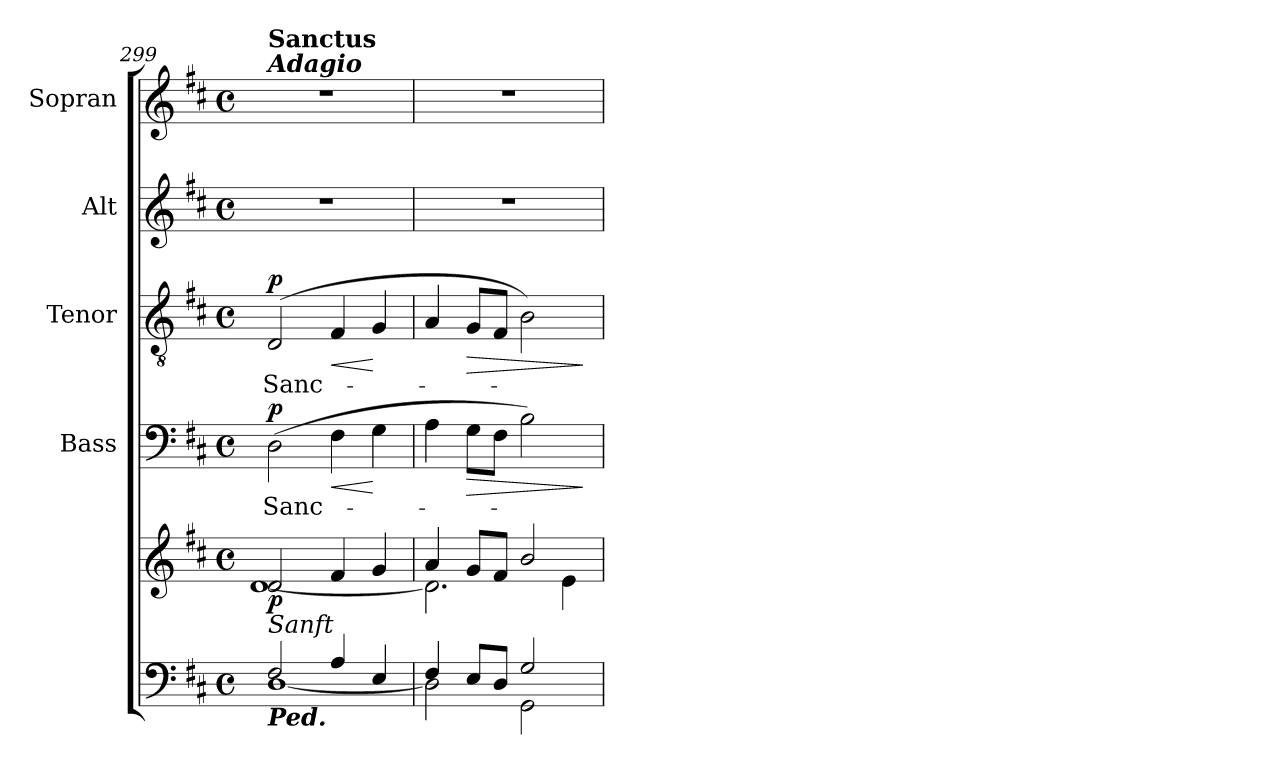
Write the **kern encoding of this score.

**kern	**kern	**dynam	**kern	**text	**dynam	**kern	**text	**dynam	**kern	**kern
*part5	*part5	*part5	*part4	*part4	*part4	*part3	*part3	*part3	*part2	*part1
*staff6	*staff5	*staff5/6	*staff4	*staff4	*staff4	*staff3	*staff3	*staff3	*staff2	*staff1
*	*	*	*I"Bass	*	*	*I"Tenor	*	*	*I"Alt	*I"Sopran
*	*	*	*I'B.	*	*	*I'T.	*	*	*I'A.	*I'S.
!!LO:PB:g=z
*clefF4	*clefG2	*	*clefF4	*	*	*clefGv2	*	*	*clefG2	*clefG2
*k[f#c#]	*k[f#c#]	*	*k[f#c#]	*	*	*k[f#c#]	*	*	*k[f#c#]	*k[f#c#]
*D:	*D:	*	*D:	*	*	*D:	*	*	*D:	*D:
*M4/4	*M4/4	*	*M4/4	*	*	*M4/4	*	*	*M4/4	*M4/4
*met(c)	*met(c)	*	*met(c)	*	*	*met(c)	*	*	*met(c)	*met(c)
=299	=299	=299	=299	=299	=299	=299	=299	=299	=299	=299
*^	*^	*	*	*	*	*	*	*	*	*
!	!	!	!	!	!	!	!	!	!	!	!	!LO:TX:a:Bi:t=Adagio
!	!	!	!	!	!	!	!	!	!	!	!	!LO:TX:a:B:t=Sanctus
!	!	!LO:TX:b:i:t=Sanft	!	!	!	!	!	!	!	!	!	!
!LO:TX:b:Bi:t=Ped.	!	!	!	!	!	!	!	!	!	!	!	!
!	!	!	!	!LO:DY:b	!	!LO:LY:b	!LO:DY:a	!	!LO:LY:b	!LO:DY:a	!	!
2F#/	[<1D	2d/	[<1d	p	(>2D\	Sanc-	p	(2D/	Sanc-	p	1r	1r
!	!	!	!	!	!	!	!LO:HP:b	!	!	!LO:HP:b	!	!
4A/	.	4f#/	.	.	4F#\	.	<	4F#/	.	<	.	.
4E/	.	4g/	.	.	4G\	.	[	4G/	.	[	.	.
=300	=300	=300	=300	=300	=300	=300	=300	=300	=300	=300	=300	=300
4F#/	2D\]	4a/	2.d\]	.	4A\	.	.	4A/	.	.	1r	1r
!	!	!	!	!	!	!	!LO:HP:b	!	!	!LO:HP:b	!	!
8E/L	.	8g/L	.	.	8G\L	.	>	8G/L	.	>	.	.
8D/J	.	8f#/J	.	.	8F#\J	.	.	8F#/J	.	.	.	.
2G/	2GG\	2b/	.	.	2B\)	.	.	2B\)	.	.	.	.
.	.	.	4e\	.	.	.	.	.	.	.	.	.
*v	*v	*	*	*	*	*	*	*	*	*	*	*
*	*v	*v	*	*	*	*	*	*	*	*	*
.	.	.	.	.	]	.	.	]	.	.
=	=	=	=	=	=	=	=	=	=	=
*-	*-	*-	*-	*-	*-	*-	*-	*-	*-	*-
